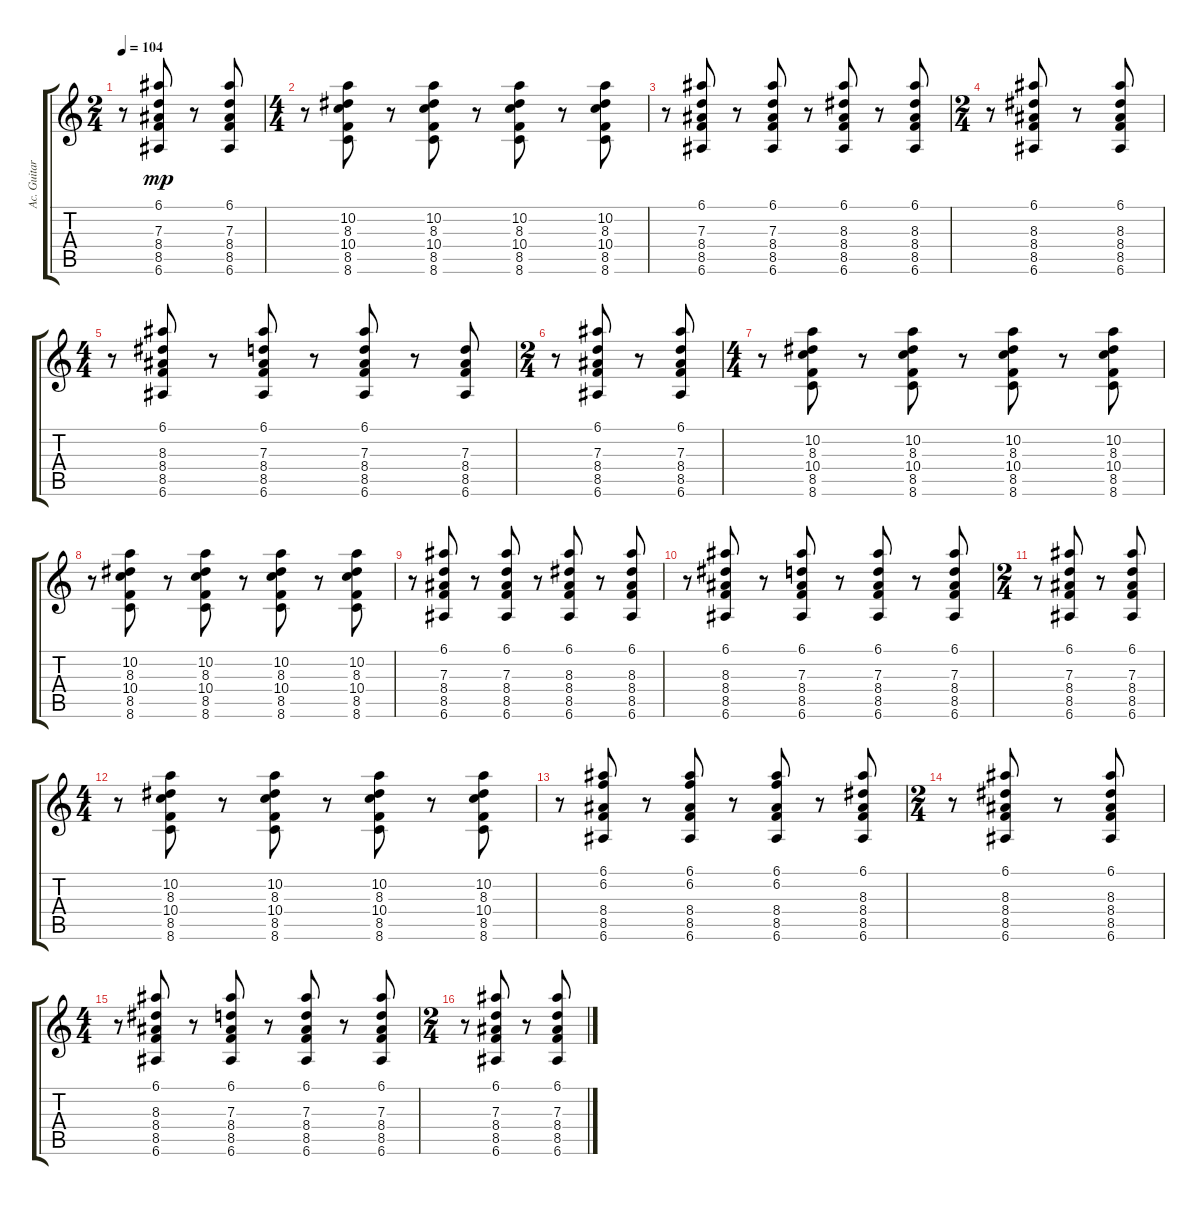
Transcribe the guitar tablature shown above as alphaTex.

\track ("Ac. Guitar" "Ac. Guitar") {instrument acousticguitarsteel}
\staff {score tabs}
\tuning (E4 B3 G3 D3 A2 E2) {hide}
\ts (2 4)
\tempo 104
\clef g2
\ks c
r.8{dy mp} (6.1 7.3 8.4 8.5 6.6).8 r.8 (6.1 7.3 8.4 8.5 6.6).8 |
\ts (4 4)
r.8 (10.2 8.3 10.4 8.5 8.6).8 r.8 (10.2 8.3 10.4 8.5 8.6).8 r.8 (10.2 8.3 10.4 8.5 8.6).8 r.8 (10.2 8.3 10.4 8.5 8.6).8 |
r.8 (6.1 7.3 8.4 8.5 6.6).8 r.8 (6.1 7.3 8.4 8.5 6.6).8 r.8 (6.1 8.3 8.4 8.5 6.6).8 r.8 (6.1 8.3 8.4 8.5 6.6).8 |
\ts (2 4)
r.8 (6.1 8.3 8.4 8.5 6.6).8 r.8 (6.1 8.3 8.4 8.5 6.6).8 |
\ts (4 4)
r.8 (6.1 8.3 8.4 8.5 6.6).8 r.8 (6.1 7.3 8.4 8.5 6.6).8 r.8 (6.1 7.3 8.4 8.5 6.6).8 r.8 (7.3 8.4 8.5 6.6).8 |
\ts (2 4)
r.8 (6.1 7.3 8.4 8.5 6.6).8 r.8 (6.1 7.3 8.4 8.5 6.6).8 |
\ts (4 4)
r.8 (10.2 8.3 10.4 8.5 8.6).8 r.8 (10.2 8.3 10.4 8.5 8.6).8 r.8 (10.2 8.3 10.4 8.5 8.6).8 r.8 (10.2 8.3 10.4 8.5 8.6).8 |
r.8 (10.2 8.3 10.4 8.5 8.6).8 r.8 (10.2 8.3 10.4 8.5 8.6).8 r.8 (10.2 8.3 10.4 8.5 8.6).8 r.8 (10.2 8.3 10.4 8.5 8.6).8 |
r.8 (6.1 7.3 8.4 8.5 6.6).8 r.8 (6.1 7.3 8.4 8.5 6.6).8 r.8 (6.1 8.3 8.4 8.5 6.6).8 r.8 (6.1 8.3 8.4 8.5 6.6).8 |
r.8 (6.1 8.3 8.4 8.5 6.6).8 r.8 (6.1 7.3 8.4 8.5 6.6).8 r.8 (6.1 7.3 8.4 8.5 6.6).8 r.8 (6.1 7.3 8.4 8.5 6.6).8 |
\ts (2 4)
r.8 (6.1 7.3 8.4 8.5 6.6).8 r.8 (6.1 7.3 8.4 8.5 6.6).8 |
\ts (4 4)
r.8 (10.2 8.3 10.4 8.5 8.6).8 r.8 (10.2 8.3 10.4 8.5 8.6).8 r.8 (10.2 8.3 10.4 8.5 8.6).8 r.8 (10.2 8.3 10.4 8.5 8.6).8 |
r.8 (6.1 6.2 8.4 8.5 6.6).8 r.8 (6.1 6.2 8.4 8.5 6.6).8 r.8 (6.1 6.2 8.4 8.5 6.6).8 r.8 (6.1 8.3 8.4 8.5 6.6).8 |
\ts (2 4)
r.8 (6.1 8.3 8.4 8.5 6.6).8 r.8 (6.1 8.3 8.4 8.5 6.6).8 |
\ts (4 4)
r.8 (6.1 8.3 8.4 8.5 6.6).8 r.8 (6.1 7.3 8.4 8.5 6.6).8 r.8 (6.1 7.3 8.4 8.5 6.6).8 r.8 (6.1 7.3 8.4 8.5 6.6).8 |
\ts (2 4)
r.8 (6.1 7.3 8.4 8.5 6.6).8 r.8 (6.1 7.3 8.4 8.5 6.6).8
